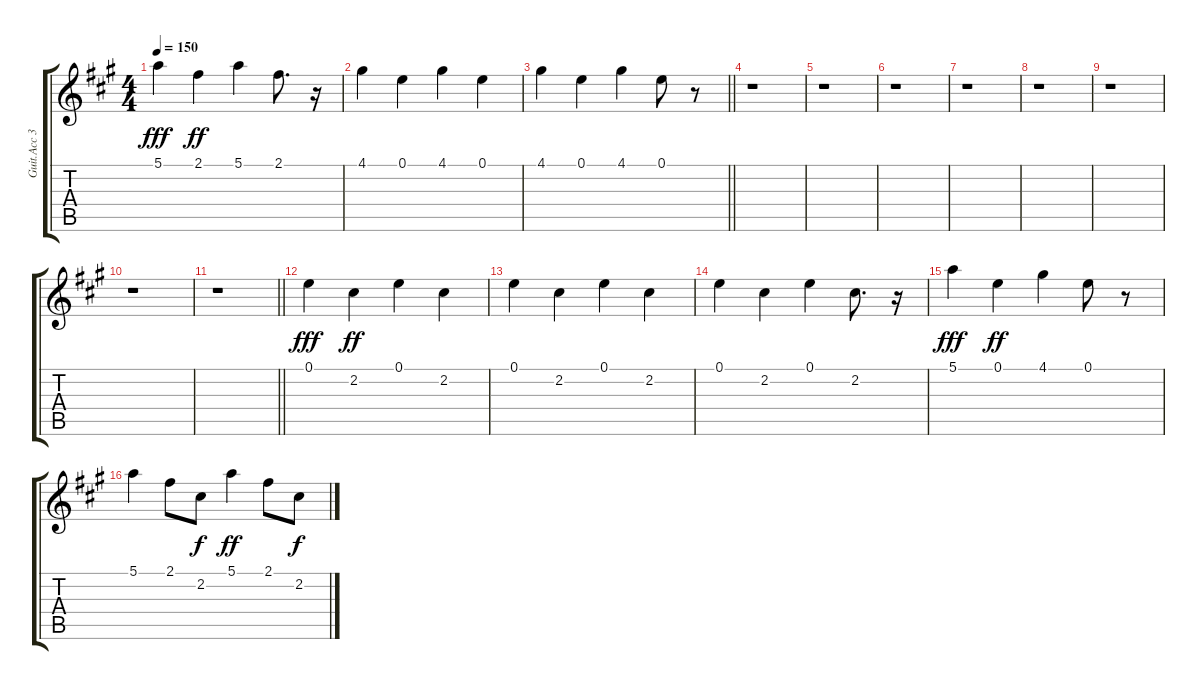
\track ("Guit.Acc 3" "Guit.Acc 3") {instrument acousticguitarsteel}
\staff {score tabs}
\tuning (E4 B3 G3 D3 A2 E2) {hide}
\ts (4 4)
\tempo 150
\clef g2
\ks a
5.1.4{dy fff} 2.1.4{dy ff} 5.1.4 2.1.8{d} r.16 |
4.1.4 0.1.4 4.1.4 0.1.4 |
\barLineRight lightlight
4.1.4 0.1.4 4.1.4 0.1.8 r.8 |
r.1 |
r.1 |
r.1 |
r.1 |
r.1 |
r.1 |
r.1 |
\barLineRight lightlight
r.1 |
0.1.4{dy fff} 2.2.4{dy ff} 0.1.4 2.2.4 |
0.1.4 2.2.4 0.1.4 2.2.4 |
0.1.4 2.2.4 0.1.4 2.2.8{d} r.16 |
5.1.4{dy fff} 0.1.4{dy ff} 4.1.4 0.1.8 r.8 |
5.1.4 2.1.8 2.2.8{dy f} 5.1.4{dy ff} 2.1.8 2.2.8{dy f}
